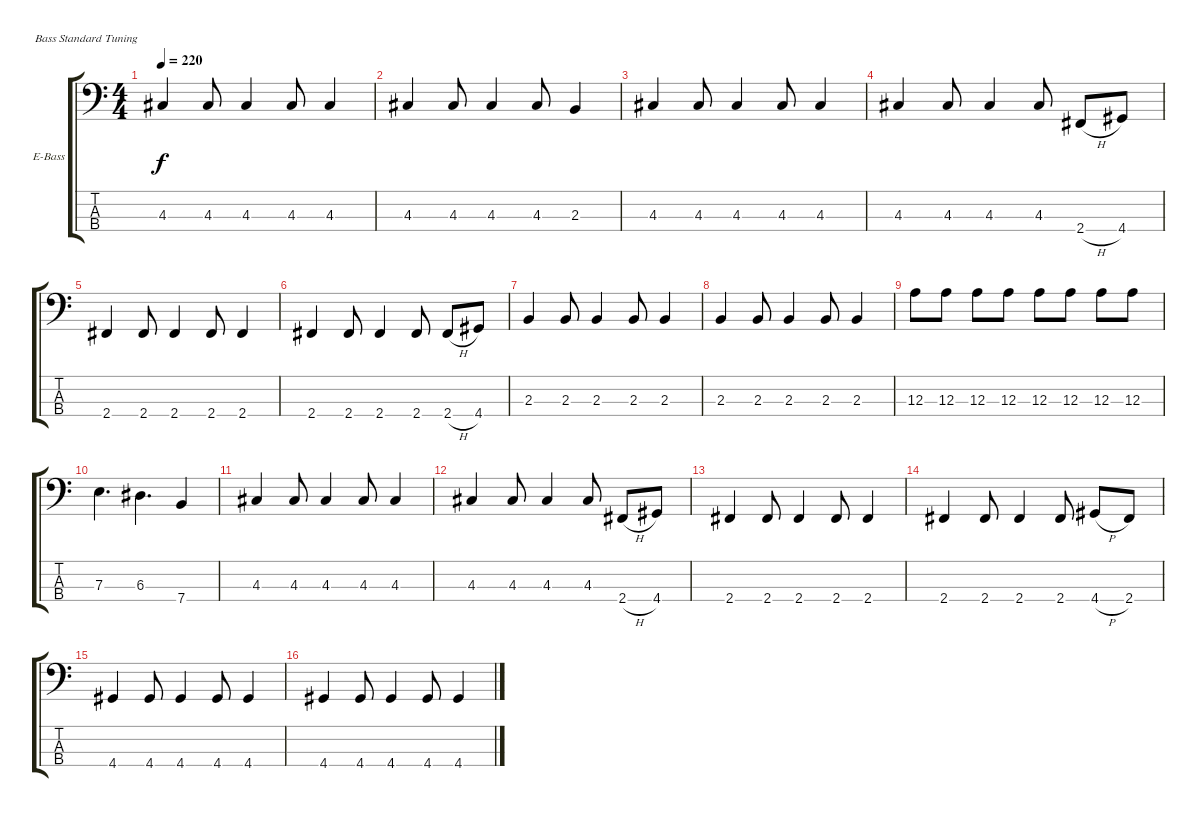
\bracketExtendMode groupsimilarinstruments
\firstSystemTrackNameOrientation horizontal
\otherSystemsTrackNameOrientation horizontal
\track ("Peter Baltes" "E-Bass") {instrument electricbassfinger}
\staff {score tabs}
\tuning (G2 D2 A1 E1)
\ts (4 4)
\tempo 220
\clef f4
\ks c
4.3.4{dy f} 4.3.8 4.3.4 4.3.8 4.3.4 |
4.3.4 4.3.8 4.3.4 4.3.8 2.3.4 |
4.3.4 4.3.8 4.3.4 4.3.8 4.3.4 |
4.3.4 4.3.8 4.3.4 4.3.8 2.4{h}.8 4.4.8 |
2.4.4 2.4.8 2.4.4 2.4.8 2.4.4 |
2.4.4 2.4.8 2.4.4 2.4.8 2.4{h}.8 4.4.8 |
2.3.4 2.3.8 2.3.4 2.3.8 2.3.4 |
2.3.4 2.3.8 2.3.4 2.3.8 2.3.4 |
12.3.8 12.3.8 12.3.8 12.3.8 12.3.8 12.3.8 12.3.8 12.3.8 |
7.3.4{d} 6.3.4{d} 7.4.4 |
4.3.4 4.3.8 4.3.4 4.3.8 4.3.4 |
4.3.4 4.3.8 4.3.4 4.3.8 2.4{h}.8 4.4.8 |
2.4.4 2.4.8 2.4.4 2.4.8 2.4.4 |
2.4.4 2.4.8 2.4.4 2.4.8 4.4{h}.8 2.4.8 |
4.4.4 4.4.8 4.4.4 4.4.8 4.4.4 |
4.4.4 4.4.8 4.4.4 4.4.8 4.4.4
